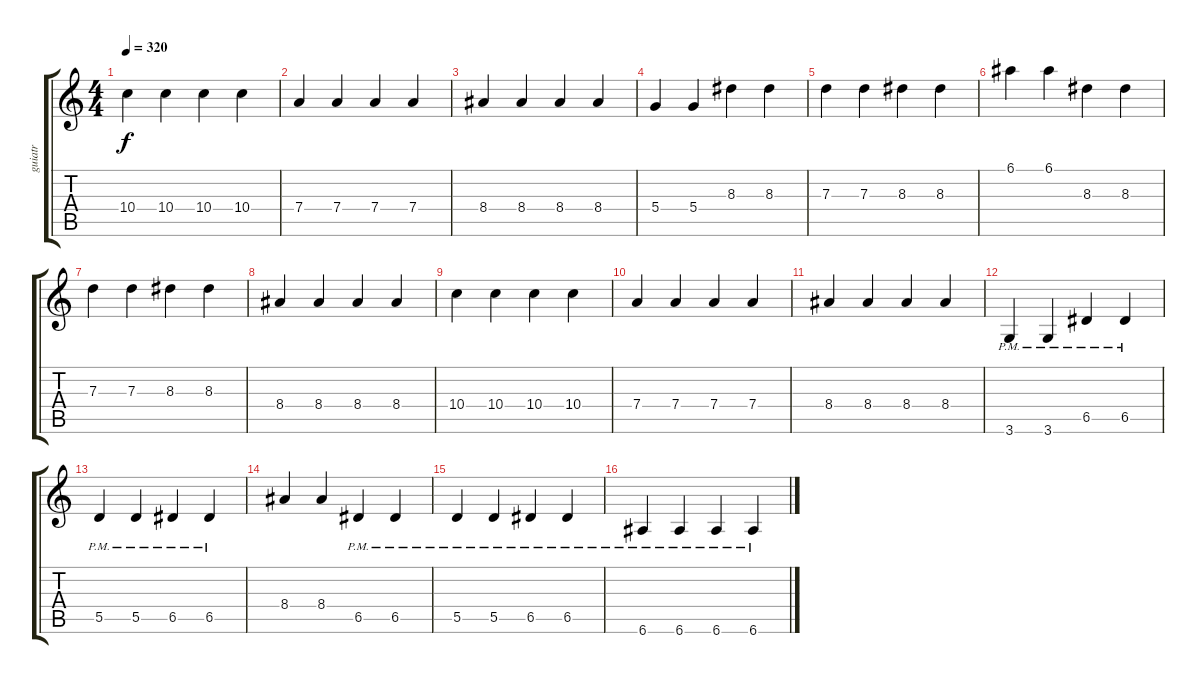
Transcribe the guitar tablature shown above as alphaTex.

\track ("guiatr" "guiatr") {instrument distortionguitar}
\staff {score tabs}
\tuning (E4 B3 G3 D3 A2 E2) {hide}
\ts (4 4)
\tempo 320
\clef g2
\ks c
10.4.4{dy f} 10.4.4 10.4.4 10.4.4 |
7.4.4 7.4.4 7.4.4 7.4.4 |
8.4.4 8.4.4 8.4.4 8.4.4 |
5.4.4 5.4.4 8.3.4 8.3.4 |
7.3.4 7.3.4 8.3.4 8.3.4 |
6.1.4 6.1.4 8.3.4 8.3.4 |
7.3.4 7.3.4 8.3.4 8.3.4 |
8.4.4 8.4.4 8.4.4 8.4.4 |
10.4.4 10.4.4 10.4.4 10.4.4 |
7.4.4 7.4.4 7.4.4 7.4.4 |
8.4.4 8.4.4 8.4.4 8.4.4 |
3.6{pm}.4 3.6{pm}.4 6.5{pm}.4 6.5{pm}.4 |
5.5{pm}.4 5.5{pm}.4 6.5{pm}.4 6.5{pm}.4 |
8.4.4 8.4.4 6.5{pm}.4 6.5{pm}.4 |
5.5{pm}.4 5.5{pm}.4 6.5{pm}.4 6.5{pm}.4 |
6.6{pm}.4 6.6{pm}.4 6.6{pm}.4 6.6{pm}.4
